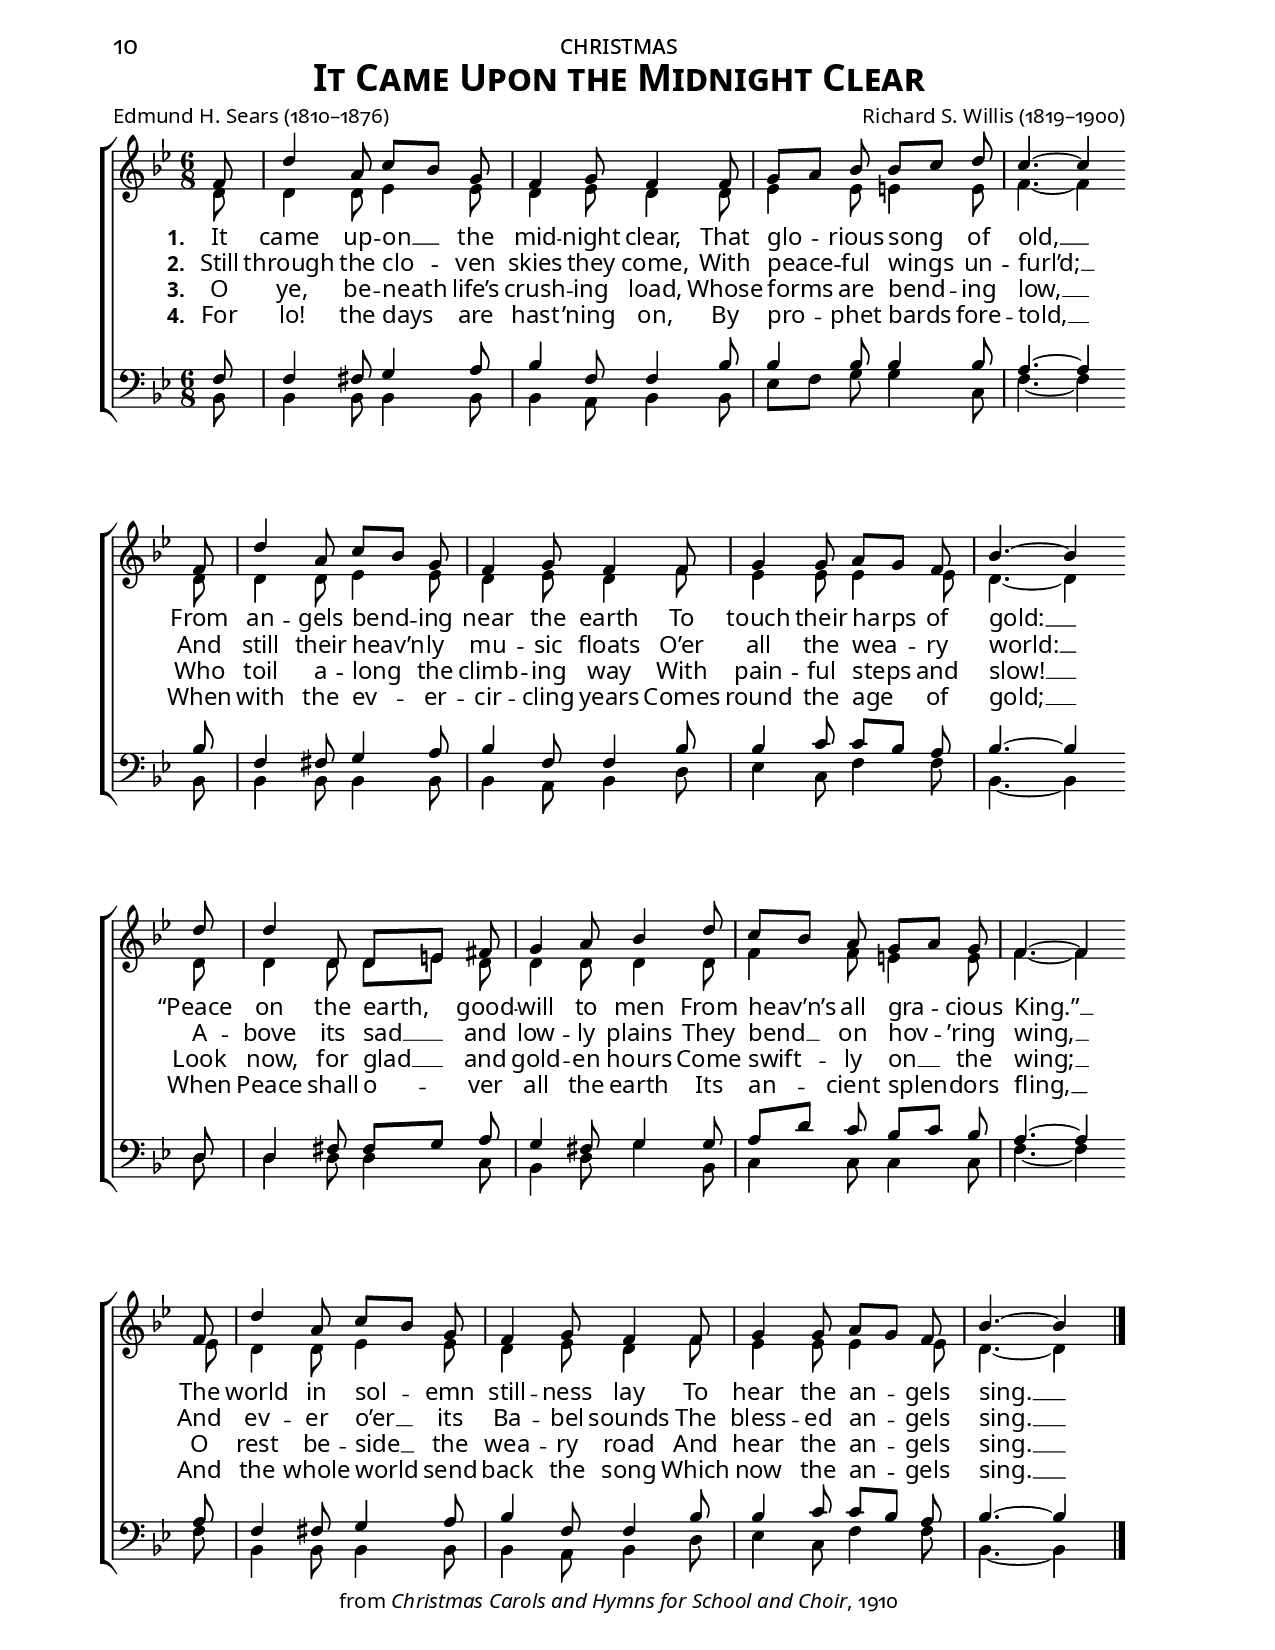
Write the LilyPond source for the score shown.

\version "2.14.2"
\include "util.ly"
\header {
  title = \markup{\override #'(font-name . "Garamond Premier Pro Semibold"){ \abs-fontsize #18 \smallCapsOldStyle"It Came Upon the Midnight Clear"}}
  poet = \markup\oldStyleNum"Edmund H. Sears (1810–1876)"
  composer = \markup\oldStyleNum"Richard S. Willis (1819–1900)"
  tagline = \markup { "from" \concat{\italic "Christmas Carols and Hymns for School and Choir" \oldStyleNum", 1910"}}
}
\paper {
  paper-height = 11\in
  paper-width = 8.5\in
  indent = 0\in
  %system-system-spacing = #'((basic-distance . 10) (padding . 0))
  %system-system-spacing =
  %  #'((basic-distance . 0)
  %     (minimum-distance . 0)
  %     (padding . -0.35)
  %     (stretchability . 100))
  ragged-last-bottom = ##f
  ragged-bottom = ##f
  two-sided = ##t
  inner-margin = 1\in
  outer-margin = 0.75\in
  top-margin = 0.26\in
  bottom-margin = 0.25\in
  first-page-number = #010
  print-first-page-number = ##t
  headerLine = \markup{\override #'(font-name . "Garamond Premier Pro") \smallCapsOldStyle"christmas"}
  oddHeaderMarkup = \markup\fill-line{
     \override #'(font-name . "Garamond Premier Pro")\abs-fontsize #12.5
     \combine 
        \fill-line{"" \on-the-fly #print-page-number-check-first
        \oldStylePageNum""
        }
        \fill-line{\headerLine}
  }
  evenHeaderMarkup = \markup {
     \override #'(font-name . "Garamond Premier Pro")\abs-fontsize #12.5
     \combine
        \on-the-fly #print-page-number-check-first
        \oldStylePageNum""
        \fill-line{\headerLine}
  }
}
#(set-global-staff-size 18) \paper{ #(define fonts (make-pango-font-tree "Garamond Premier Pro" "Garamond Premier Pro" "Garamond Premier Pro" (/ 18 20))) }
global = {
  \key bes \major
  \time 6/8
  \autoBeamOff
  \override DynamicLineSpanner #'staff-padding = #0.0
  \override DynamicLineSpanner #'Y-extent = #'(-1 . 1)
}

sopMusic = \relative c' {
  \partial 8 f8 |
  d'4 a8 c[ bes] g8 |
  f4 g8 f4 f8 |
  g[ a] bes bes[ c] d |
  c4.~ c4 \bar""\break
  
  f,8 |
  d'4 a8 c[ bes] g8 |
  f4 g8 f4 f8 |
  g4 g8 a[ g] f |
  bes4.~bes4 | \bar""\break
  
  d8 |
  d4 d,8 d[ e] fis |
  g4 a8 bes4 d8 |
  c[ bes] a g[ a] g |
  f4.~f4 \bar""\break
  
  f8 |
  d'4 a8 c[ bes] g8 |
  f4 g8 f4 f8 |
  g4 g8 a[ g] f |
  bes4.~bes4 \bar "|."
}
sopWords = \lyricmode {
  
}

altoMusic = \relative c' {
  d8 |
  d4 d8 ees4 ees8 |
  d4 ees8 d4 d8 |
  ees4 ees8 e4 e8 |
  f4.~f4 |
  
  d8 |
  d4 d8 ees4 ees8 |
  d4 ees8 d4 f8 |
  ees4 ees8 ees4 ees8 |
  d4.~ d4 |
  
  d8 |
  d4 d8 d[ e] d |
  d4 d8 d4 d8 |
  f4 f8 e4 e8 |
  f4.~ f4 |
  
  ees8 |
  d4 d8 ees4 ees8 |
  d4 ees8 d4 f8 |
  ees4 ees8 ees4 ees8 |
  d4.~ d4 \bar "|."
}
altoWords = \lyricmode {
  \dropLyricsVI
  \set stanza = #"1. "
  It came up -- on __ the mid -- night clear,
  That glo -- rious song of old, __
  From an -- gels bend -- ing near the earth
  To touch their harps of gold: __
  “Peace on the earth, good -- will to men
  From heav’n’s all gra -- cious King.”
__
  The world in sol -- emn still -- ness lay
  To hear the an -- gels sing. __
}
altoWordsII = \lyricmode {
  \dropLyricsVI
  \set stanza = #"2. "
  Still through the clo -- ven skies they come,
  With peace -- ful wings un -- furl’d;
__
  And still their heav’n -- ly mu -- sic floats
  O’er all the wea -- ry world:
__
  A -- bove its sad __ and low -- ly plains
  They bend __ on hov -- ’ring wing, __
  And ev -- er o’er __ its Ba -- bel sounds
  The bless -- ed an -- gels sing. __
}
altoWordsIII = \lyricmode {
  \dropLyricsVI
  \set stanza = #"3. "
  O ye, be -- neath life’s crush -- ing load,
  Whose forms are bend -- ing low, __
  Who toil a -- long the climb -- ing way
  With pain -- ful steps and slow! __
  Look now, for glad __ and gold -- en hours
  Come swift -- ly on __ the wing; __
  O rest be -- side __ the wea -- ry road
  And hear the an -- gels sing. __
}
altoWordsIV = \lyricmode {
  \dropLyricsVI
  \set stanza = #"4. "
  For lo! the days are hast -- ’ning on,
  By pro -- phet bards fore -- told, __
  When with the ev -- er -- cir -- cling years
  Comes round the age of gold; __
  When Peace shall o -- ver all the earth
  Its an -- cient splen -- dors fling, __
  And the whole world send back the song
  Which now the an -- gels sing. __
}

tenorMusic = \relative c {
  f8 |
  f4 fis8 g4 a8 |
  bes4 f8 f4 bes8 |
  bes4 bes8 bes4 bes8 |
  a4.~ a4 |
  
  bes8 |
  f4 fis8 g4 a8 |
  bes4 f8 f4 bes8 |
  bes4 c8 c[ bes] a |
  bes4.~ bes4 |
  
  d,8 |
  d4 fis8 fis[ g] a |
  g4 fis8 g4 g8 |
  a[ d] c bes[ c] bes |
  a4.~ a4 |
  
  a8 |
  f4 fis8 g4 a8 |
  bes4 f8 f4 bes8 |
  bes4 c8 c[ bes] a |
  bes4.~ bes4 \bar "|."
}
tenorWords = \lyricmode {

}

bassMusic = \relative c {
  bes8 |
  bes4 bes8 bes4 bes8 |
  bes4 a8 bes4 bes8 |
  ees[ f] g g4 c,8 |
  f4.~ f4 |
  
  bes,8 |
  bes4 bes8 bes4 bes8 |
  bes4 a8 bes4 d8 |
  ees4 c8 f4 f8 |
  bes,4.~ bes4 |
  
  d8 |
  d4 d8 d4 c8 |
  bes4 d8 g4 bes,8 |
  c4 c8 c4 c8 |
  f4.~ f4 |
  
  f8 |
  bes,4 bes8 bes4 bes8 |
  bes4 a8 bes4 d8 |
  ees4 c8 f4 f8 |
  bes,4.~ bes4 \bar "|."
}
bassWords = \lyricmode {

}

\score {
  <<
   \new ChoirStaff <<
%    \new Lyrics = sopranos \with { \override VerticalAxisGroup #'nonstaff-relatedstaff-spacing = #'((basic-distance . 1)) }
    \new Staff = women <<
      \new Voice = "sopranos" { \voiceOne << \global \sopMusic >> }
      \new Voice = "altos" { \voiceTwo << \global \altoMusic >> }
    >>
    \new Lyrics \with { alignAboveContext = #"women" \override VerticalAxisGroup #'nonstaff-relatedstaff-spacing = #'((basic-distance . 1))} \lyricsto "sopranos" \sopWords
    \new Lyrics = "altosIV"  \with { alignBelowContext = #"women" \override VerticalAxisGroup #'nonstaff-relatedstaff-spacing = #'((basic-distance . 1))} \lyricsto "sopranos" \altoWordsIV
    \new Lyrics = "altosIII"  \with { alignBelowContext = #"women" \override VerticalAxisGroup #'nonstaff-relatedstaff-spacing = #'((basic-distance . 1))} \lyricsto "sopranos" \altoWordsIII
    \new Lyrics = "altosII"  \with { alignBelowContext = #"women" \override VerticalAxisGroup #'nonstaff-relatedstaff-spacing = #'((basic-distance . 1))} \lyricsto "sopranos" \altoWordsII
    \new Lyrics = "altos"  \with { alignBelowContext = #"women" \override VerticalAxisGroup #'nonstaff-relatedstaff-spacing = #'((basic-distance . 1))} \lyricsto "sopranos" \altoWords
   \new Staff = men <<
      \clef bass
      \new Voice = "tenors" { \voiceOne << \global \tenorMusic >> }
      \new Voice = "basses" { \voiceTwo << \global \bassMusic >> }
    >>
    \new Lyrics \with { alignAboveContext = #"men" \override VerticalAxisGroup #'nonstaff-relatedstaff-spacing = #'((basic-distance . 1)) } \lyricsto "tenors" \tenorWords
    \new Lyrics \with { alignBelowContext = #"men" \override VerticalAxisGroup #'nonstaff-relatedstaff-spacing = #'((basic-distance . 1)) } \lyricsto "basses" \bassWords
  >>
%    \new PianoStaff << \new Staff { \new Voice { \pianoRH } } \new Staff { \clef "bass" \pianoLH } >>
  >>
  \layout {
  \context {
    \Lyrics
    \override LyricText #'font-size = #1.3
  }
    \context {
      \Score
      %\override SpacingSpanner #'base-shortest-duration = #(ly:make-moment 1 8)
      %\override SpacingSpanner #'common-shortest-duration = #(ly:make-moment 1 4)
    }
    \context {
      % Remove all empty staves
      % \Staff \RemoveEmptyStaves \override VerticalAxisGroup #'remove-first = ##t
    }
    \context {
      \Lyrics
      \override LyricText #'X-offset = #center-on-word
    }
  }
}

